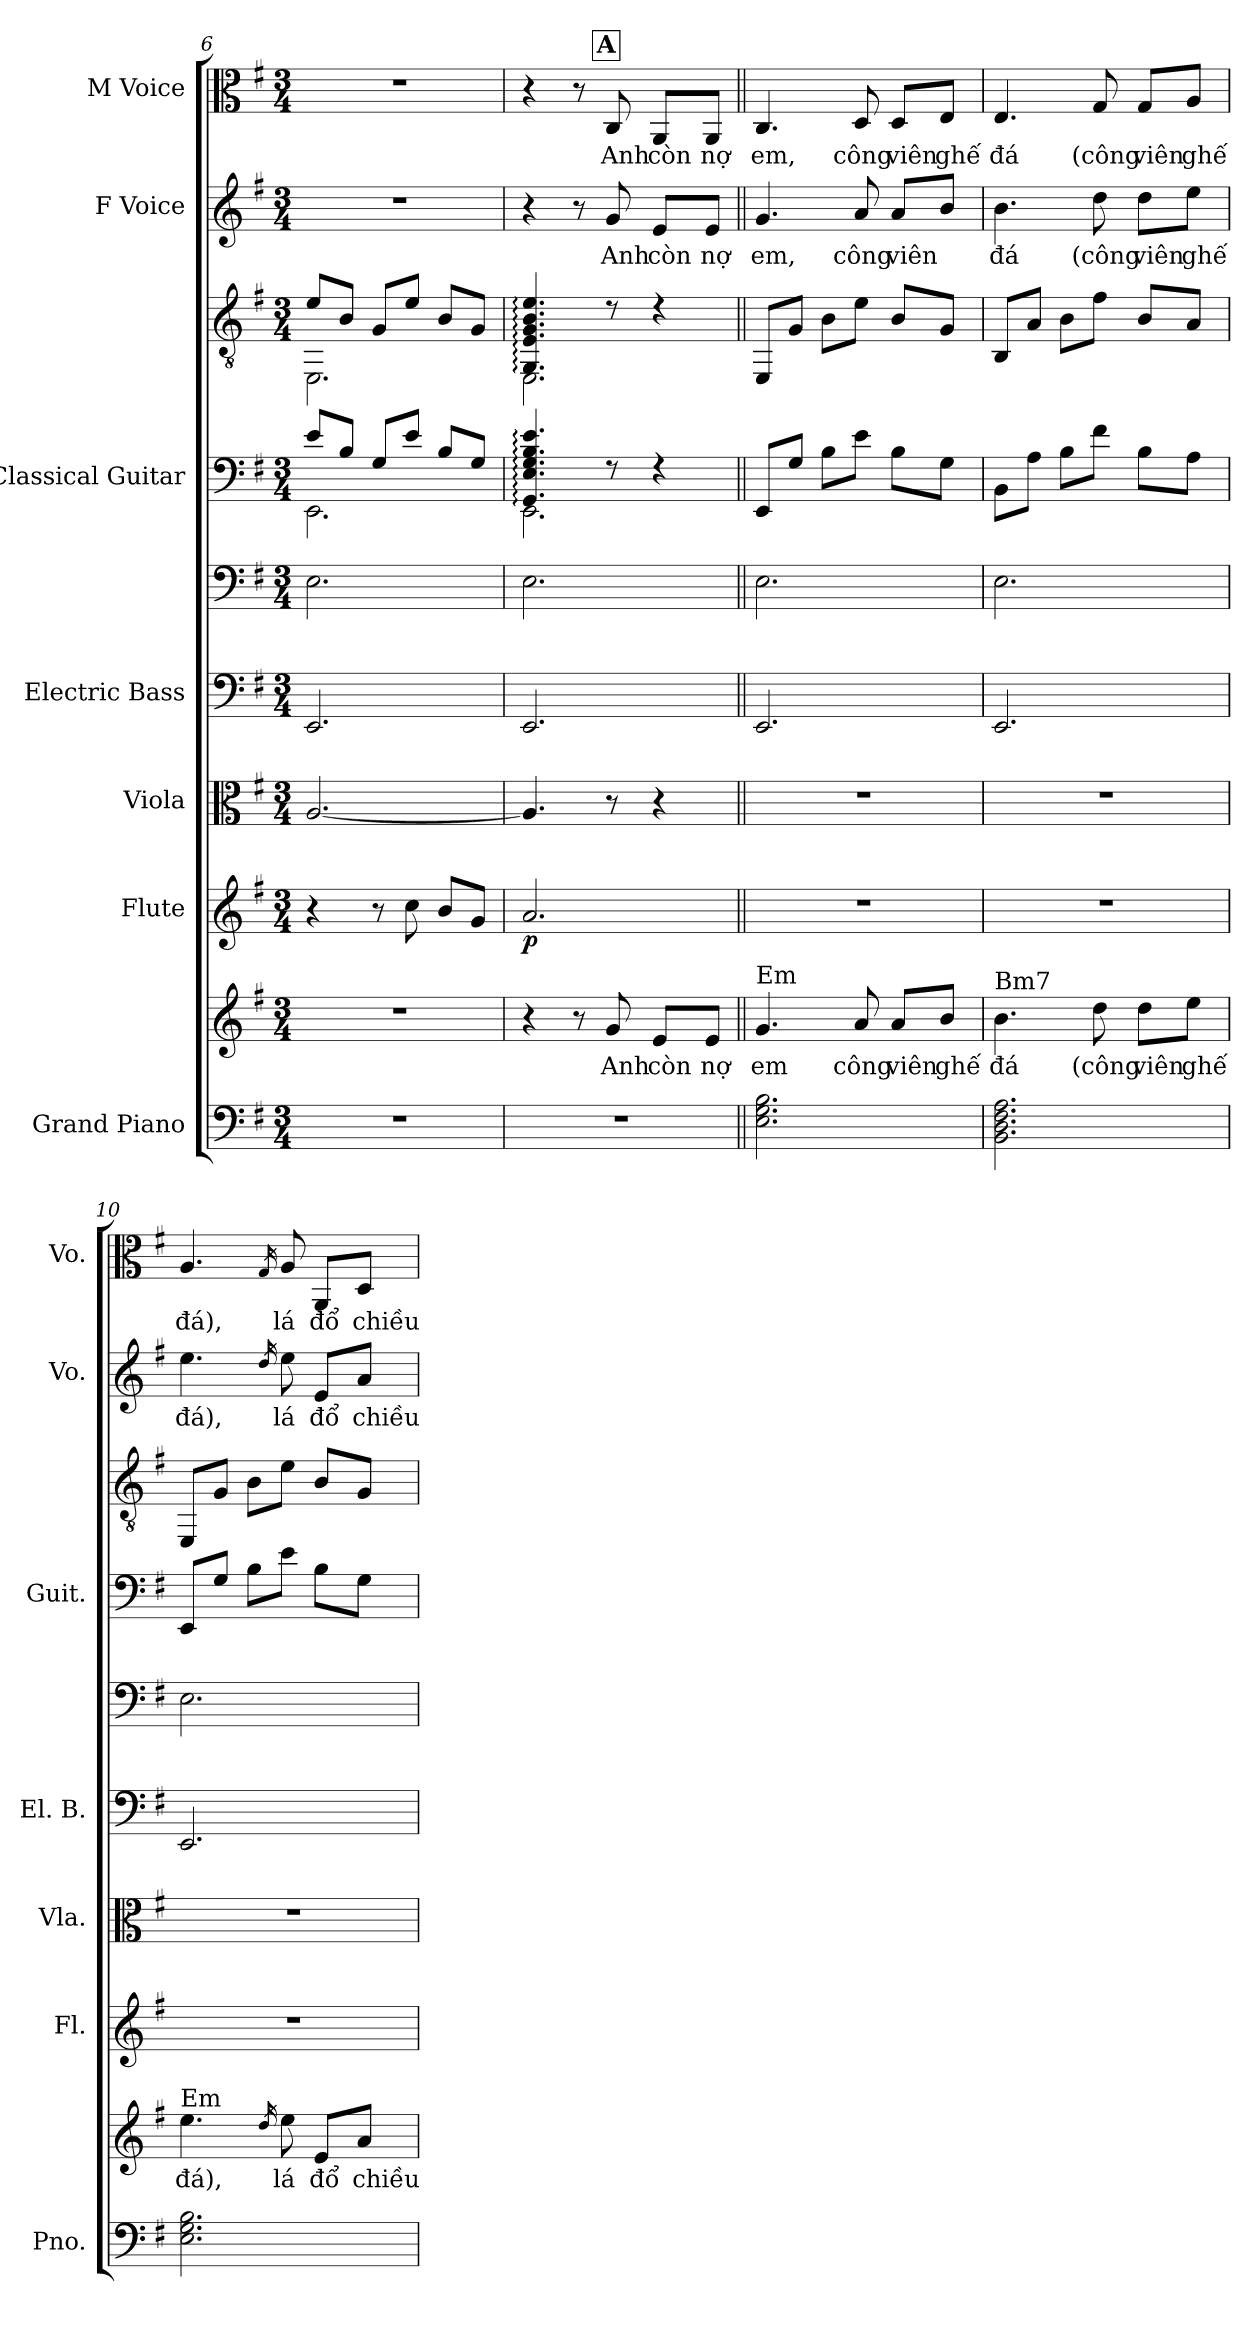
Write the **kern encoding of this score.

**kern	**kern	**text	**kern	**dynam	**kern	**kern	**kern	**kern	**kern	**kern	**text	**kern	**text
*part7	*part7	*part7	*part6	*part6	*part5	*part4	*part4	*part3	*part3	*part2	*part2	*part1	*part1
*staff10	*staff9	*staff9	*staff8	*staff8	*staff7	*staff6	*staff5	*staff4	*staff3	*staff2	*staff2	*staff1	*staff1
*I"Grand Piano	*	*	*I"Flute	*	*I"Viola	*I"Electric Bass	*	*I"Classical Guitar	*	*I"F Voice	*	*I"M Voice	*
*I'Pno.	*	*	*I'Fl.	*	*I'Vla.	*I'El. B.	*	*I'Guit.	*	*I'Vo.	*	*I'Vo.	*
*clefF4	*clefG2	*	*clefG2	*	*clefC3	*	*clefF4	*	*clefGv2	*clefG2	*	*clefC3	*
*	*	*	*	*	*	*ITrd7c12	*ITrd7c12	*	*	*	*	*	*
*k[f#]	*k[f#]	*	*k[f#]	*	*k[f#]	*k[f#]	*k[f#]	*k[f#]	*k[f#]	*k[f#]	*	*k[f#]	*
*M3/4	*M3/4	*	*M3/4	*	*M3/4	*M3/4	*M3/4	*M3/4	*M3/4	*M3/4	*	*M3/4	*
=6	=6	=6	=6	=6	=6	=6	=6	=6	=6	=6	=6	=6	=6
*	*	*	*	*	*	*	*	*^	*^	*	*	*	*
2.r	2.r	.	4r	.	[2.A/	2.EEE	2.EE\	8eL	2.EE	8e/L	2.EE\	2.r	.	2.r	.
.	.	.	.	.	.	.	.	8BJ	.	8B/J	.	.	.	.	.
.	.	.	8r	.	.	.	.	8GL	.	8G/L	.	.	.	.	.
.	.	.	8cc\	.	.	.	.	8eJ	.	8e/J	.	.	.	.	.
.	.	.	8b/L	.	.	.	.	8BL	.	8B/L	.	.	.	.	.
.	.	.	8g/J	.	.	.	.	8GJ	.	8G/J	.	.	.	.	.
!!LO:REH:place=s1:a:B:fs=14:t=A:qo=1.5
=7	=7	=7	=7	=7	=7	=7	=7	=7	=7	=7	=7	=7	=7	=7	=7
!	!	!	!	!LO:DY:b	!	!	!	!	!	!	!	!	!	!	!
2.r	4r	.	2.a/	p	4.A/]	2.EEE	2.EE\	4.GG: 4.E: 4.G: 4.B: 4.e:	2.EE	4.GG/: 4.E/: 4.G/: 4.B/: 4.e/:	2.EE\	4r	.	4r	.
.	8r	.	.	.	.	.	.	.	.	.	.	8r	.	8r	.
!	!	!LO:LY:b	!	!	!	!	!	!	!	!	!	!	!LO:LY:b	!	!LO:LY:b
.	8g/	Anh	.	.	8r	.	.	8r	.	8r	.	8g/	Anh	8C/	Anh
!	!	!LO:LY:b	!	!	!	!	!	!	!	!	!	!	!LO:LY:b	!	!LO:LY:b
.	8e/L	còn	.	.	4r	.	.	4r	.	4r	.	8e/L	còn	8AA/L	còn
!	!	!LO:LY:b	!	!	!	!	!	!	!	!	!	!	!LO:LY:b	!	!LO:LY:b
.	8e/J	nợ	.	.	.	.	.	.	.	.	.	8e/J	nợ	8AA/J	nợ
*	*	*	*	*	*	*	*	*v	*v	*	*	*	*	*	*
*	*	*	*	*	*	*	*	*	*v	*v	*	*	*	*
=8||	=8||	=8||	=8||	=8||	=8||	=8||	=8||	=8||	=8||	=8||	=8||	=8||	=8||
!	!LO:TX:a:t=Em	!	!	!	!	!	!	!	!	!	!	!	!
!	!	!LO:LY:b	!	!	!	!	!	!	!	!	!LO:LY:b	!	!LO:LY:b
2.E\ 2.G\ 2.B\	4.g/	em	2.r	.	2.r	2.EEE	2.EE\	8EEL	8EE/L	4.g/	em,	4.C/	em,
.	.	.	.	.	.	.	.	8GJ	8G/J	.	.	.	.
.	.	.	.	.	.	.	.	8BL	8B\L	.	.	.	.
!	!	!LO:LY:b	!	!	!	!	!	!	!	!	!LO:LY:b	!	!LO:LY:b
.	8a/	công	.	.	.	.	.	8eJ	8e\J	8a/	công	8D/	công
!	!	!LO:LY:b	!	!	!	!	!	!	!	!	!LO:LY:b	!	!LO:LY:b
.	8a/L	viên	.	.	.	.	.	8BL	8B/L	8a/L	viên	8D/L	viên
!	!	!LO:LY:b	!	!	!	!	!	!	!	!	!	!	!LO:LY:b
.	8b/J	ghế	.	.	.	.	.	8GJ	8G/J	8b/J	.	8E/J	ghế
!!LO:PB:g=z
=9	=9	=9	=9	=9	=9	=9	=9	=9	=9	=9	=9	=9	=9
!	!LO:TX:a:t=Bm7	!	!	!	!	!	!	!	!	!	!	!	!
!	!	!LO:LY:b	!	!	!	!	!	!	!	!	!LO:LY:b	!	!LO:LY:b
2.BB\ 2.D\ 2.F#\ 2.A\	4.b\	đá	2.r	.	2.r	2.EEE	2.EE\	8BBL	8BB/L	4.b\	đá	4.E/	đá
.	.	.	.	.	.	.	.	8AJ	8A/J	.	.	.	.
.	.	.	.	.	.	.	.	8BL	8B\L	.	.	.	.
!	!	!LO:LY:b	!	!	!	!	!	!	!	!	!LO:LY:b	!	!LO:LY:b
.	8dd\	(công	.	.	.	.	.	8f#J	8f#\J	8dd\	(công	8G/	(công
!	!	!LO:LY:b	!	!	!	!	!	!	!	!	!LO:LY:b	!	!LO:LY:b
.	8dd\L	viên	.	.	.	.	.	8BL	8B/L	8dd\L	viên	8G/L	viên
!	!	!LO:LY:b	!	!	!	!	!	!	!	!	!LO:LY:b	!	!LO:LY:b
.	8ee\J	ghế	.	.	.	.	.	8AJ	8A/J	8ee\J	ghế	8A/J	ghế
=10	=10	=10	=10	=10	=10	=10	=10	=10	=10	=10	=10	=10	=10
!	!LO:TX:a:t=Em	!	!	!	!	!	!	!	!	!	!	!	!
!	!	!LO:LY:b	!	!	!	!	!	!	!	!	!LO:LY:b	!	!LO:LY:b
2.E\ 2.G\ 2.B\	4.ee\	đá),	2.r	.	2.r	2.EEE	2.EE\	8EEL	8EE/L	4.ee\	đá),	4.A/	đá),
.	.	.	.	.	.	.	.	8GJ	8G/J	.	.	.	.
.	.	.	.	.	.	.	.	8BL	8B\L	.	.	.	.
.	16qdd/	.	.	.	.	.	.	.	.	16qdd/	.	16qG/	.
!	!	!LO:LY:b	!	!	!	!	!	!	!	!	!LO:LY:b	!	!LO:LY:b
.	8ee\	lá	.	.	.	.	.	8eJ	8e\J	8ee\	lá	8A/	lá
!	!	!LO:LY:b	!	!	!	!	!	!	!	!	!LO:LY:b	!	!LO:LY:b
.	8e/L	đổ	.	.	.	.	.	8BL	8B/L	8e/L	đổ	8AA/L	đổ
!	!	!LO:LY:b	!	!	!	!	!	!	!	!	!LO:LY:b	!	!LO:LY:b
.	8a/J	chiều	.	.	.	.	.	8GJ	8G/J	8a/J	chiều	8D/J	chiều
=	=	=	=	=	=	=	=	=	=	=	=	=	=
*-	*-	*-	*-	*-	*-	*-	*-	*-	*-	*-	*-	*-	*-
